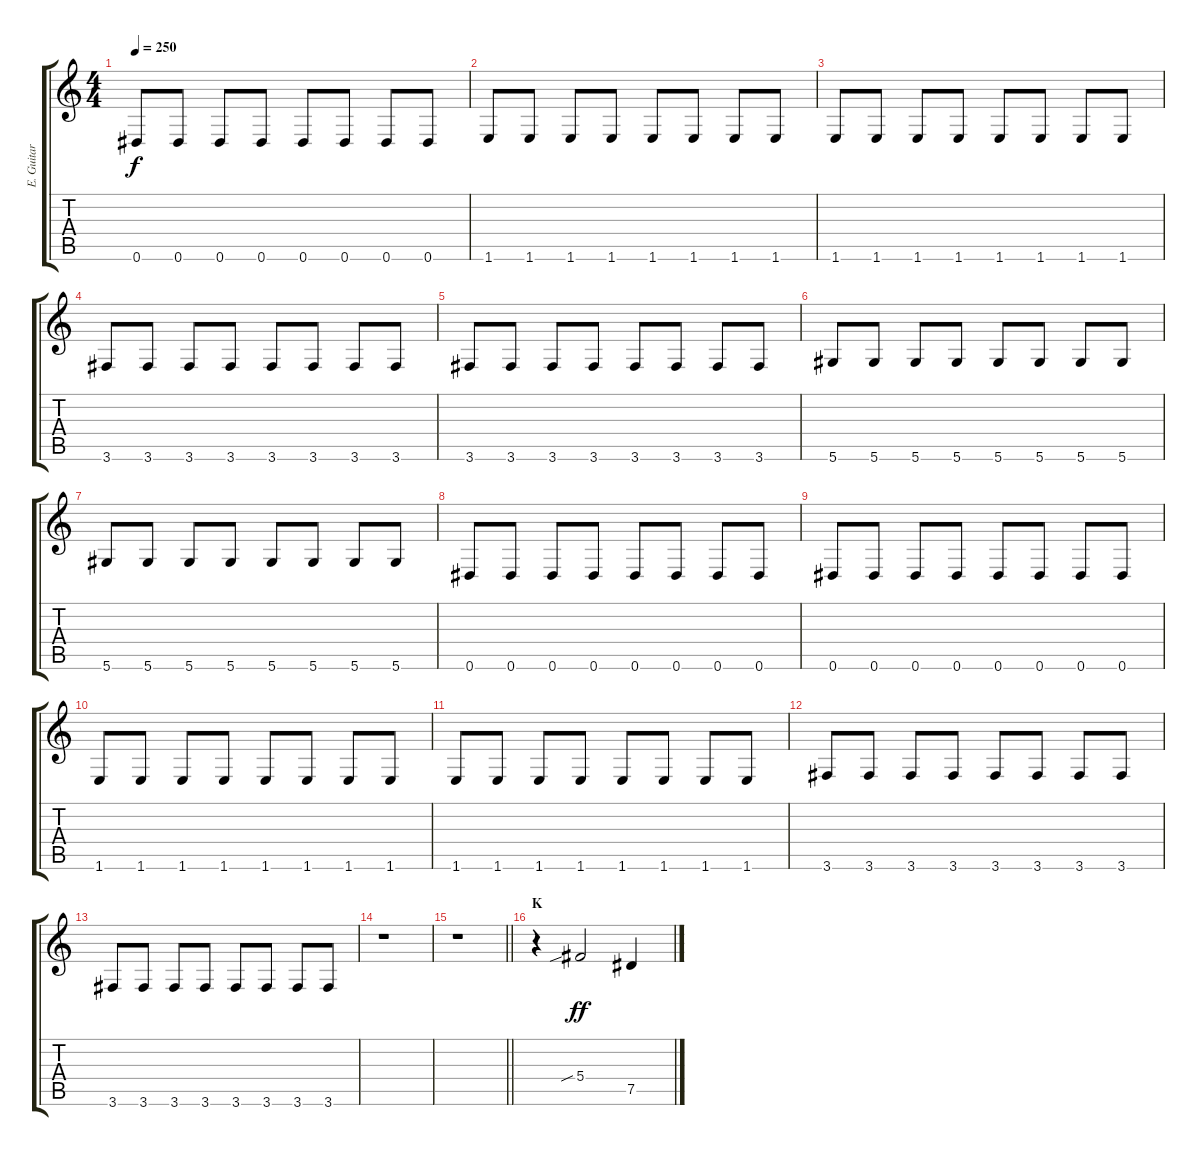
\track ("E. Guitar II" "E. Guitar ") {instrument electricguitarclean}
\staff {score tabs}
\tuning (Eb4 Bb3 Gb3 Db3 Ab2 Eb2) {hide}
\ts (4 4)
\tempo 250
\clef g2
\ks c
0.6.8{dy f} 0.6.8 0.6.8 0.6.8 0.6.8 0.6.8 0.6.8 0.6.8 |
1.6.8 1.6.8 1.6.8 1.6.8 1.6.8 1.6.8 1.6.8 1.6.8 |
1.6.8 1.6.8 1.6.8 1.6.8 1.6.8 1.6.8 1.6.8 1.6.8 |
3.6.8 3.6.8 3.6.8 3.6.8 3.6.8 3.6.8 3.6.8 3.6.8 |
3.6.8 3.6.8 3.6.8 3.6.8 3.6.8 3.6.8 3.6.8 3.6.8 |
5.6.8 5.6.8 5.6.8 5.6.8 5.6.8 5.6.8 5.6.8 5.6.8 |
5.6.8 5.6.8 5.6.8 5.6.8 5.6.8 5.6.8 5.6.8 5.6.8 |
0.6.8 0.6.8 0.6.8 0.6.8 0.6.8 0.6.8 0.6.8 0.6.8 |
0.6.8 0.6.8 0.6.8 0.6.8 0.6.8 0.6.8 0.6.8 0.6.8 |
1.6.8 1.6.8 1.6.8 1.6.8 1.6.8 1.6.8 1.6.8 1.6.8 |
1.6.8 1.6.8 1.6.8 1.6.8 1.6.8 1.6.8 1.6.8 1.6.8 |
3.6.8 3.6.8 3.6.8 3.6.8 3.6.8 3.6.8 3.6.8 3.6.8 |
3.6.8 3.6.8 3.6.8 3.6.8 3.6.8 3.6.8 3.6.8 3.6.8 |
r.1 |
\barLineRight lightlight
r.1 |
\section ("" "K")
r.4 5.4{sib}.2{dy ff} 7.5.4
